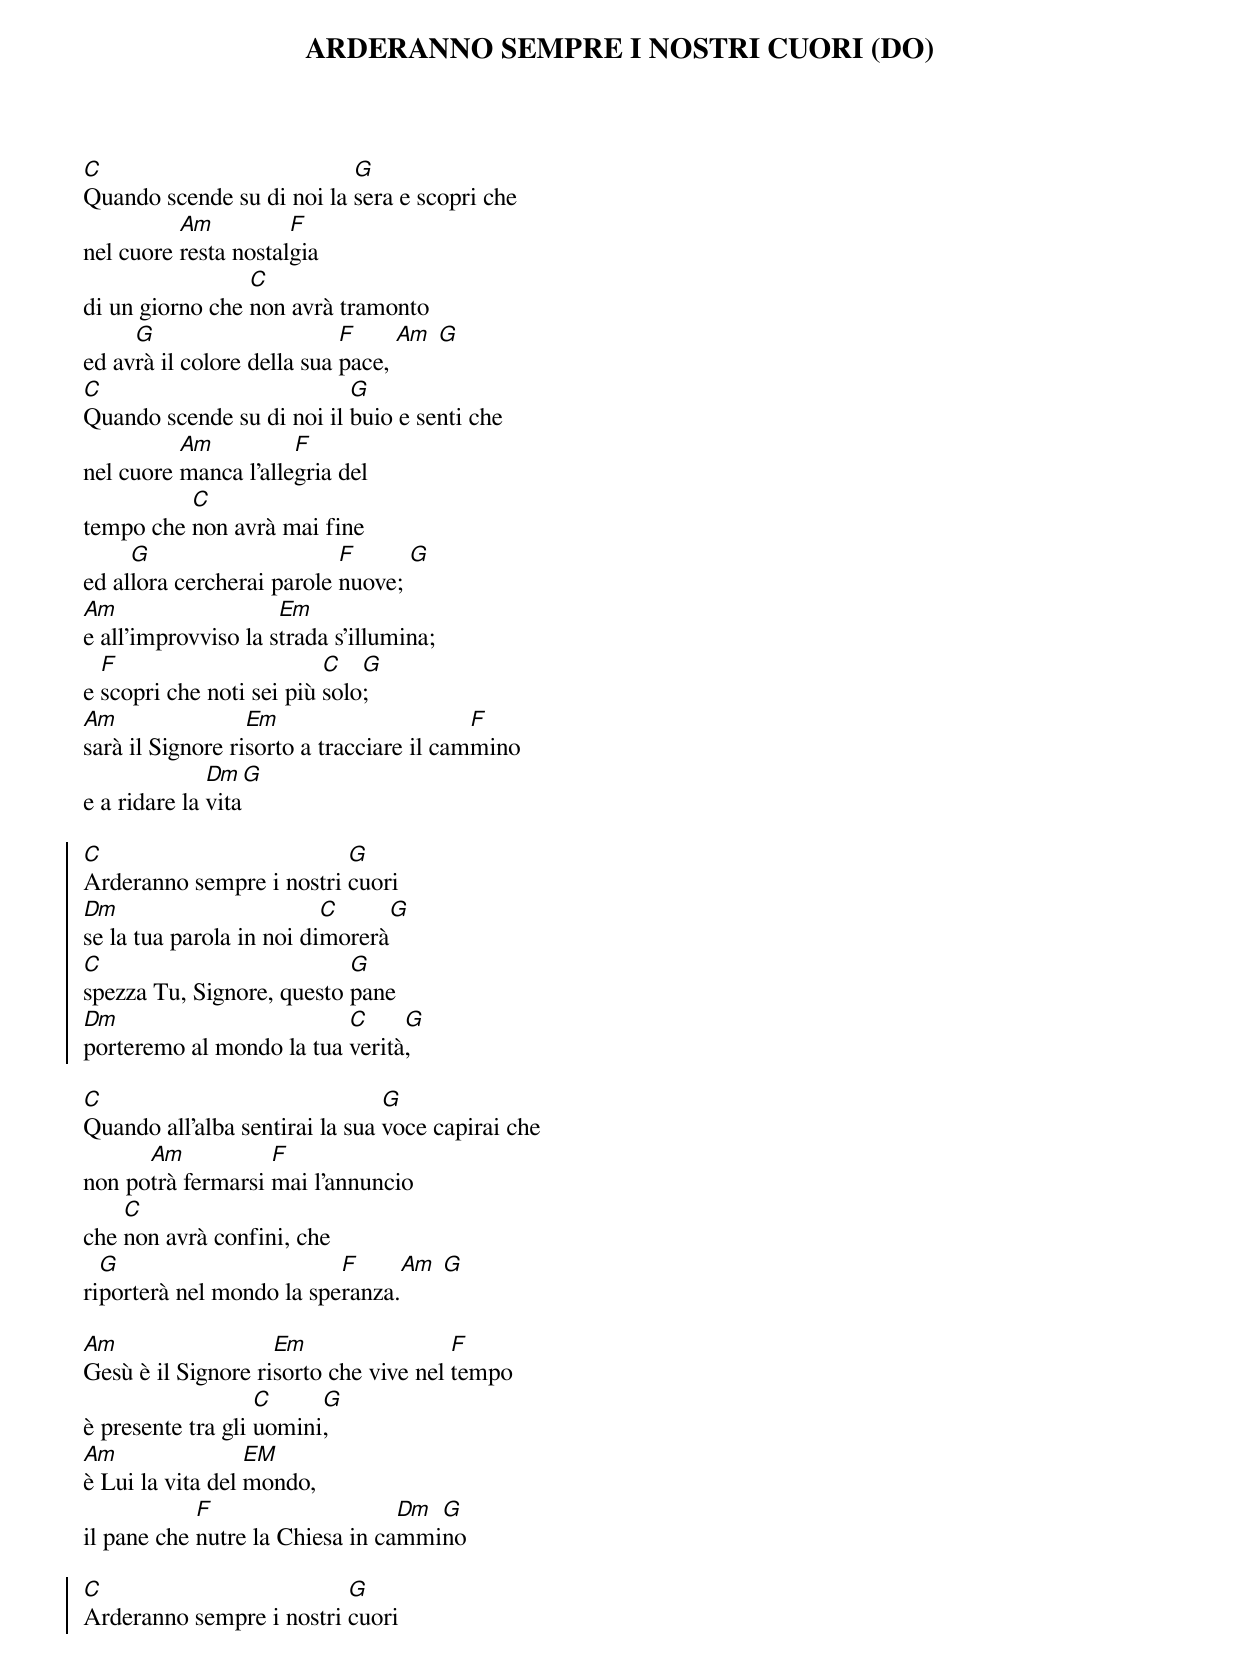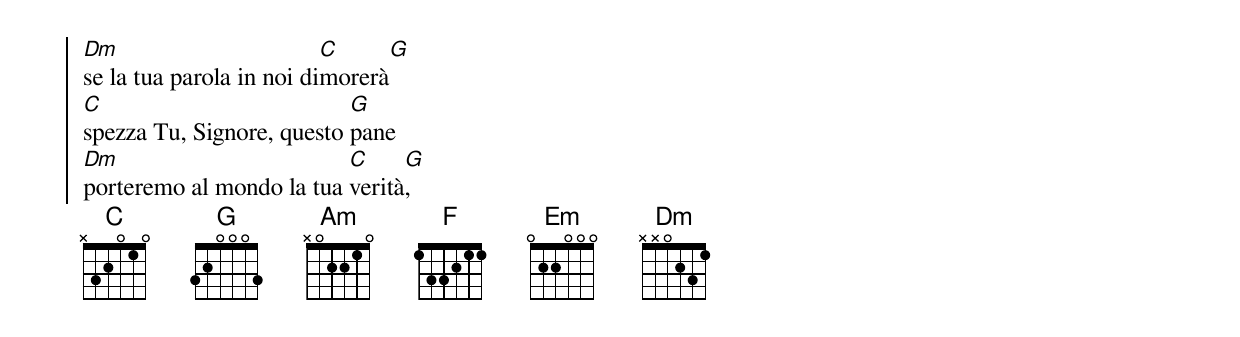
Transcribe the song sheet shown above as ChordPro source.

{title:ARDERANNO SEMPRE I NOSTRI CUORI (DO)}

[C]Quando scende su di noi la [G]sera e scopri che
nel cuore [Am]resta nostal[F]gia
di un giorno che [C]non avrà tramonto
ed av[G]rà il colore della sua [F]pace, [Am] [G]
[C]Quando scende su di noi il [G]buio e senti che
nel cuore [Am]manca l'alle[F]gria del
tempo che [C]non avrà mai fine
ed al[G]lora cercherai parole [F]nuove; [G]
[Am]e all'improvviso la s[Em]trada s’illumina;
e [F]scopri che noti sei più [C]solo[G];
[Am]sarà il Signore ri[Em]sorto a tracciare il cam[F]mino
e a ridare la [Dm]vita[G]

{soc}
[C]Arderanno sempre i nostri [G]cuori
[Dm]se la tua parola in noi di[C]morerà[G]
[C]spezza Tu, Signore, questo [G]pane
[Dm]porteremo al mondo la tua [C]verità[G],
{eoc}

[C]Quando all'alba sentirai la sua [G]voce capirai che
non po[Am]trà fermarsi [F]mai l'annuncio
che [C]non avrà confini, che
ri[G]porterà nel mondo la spe[F]ranza.[Am] [G]

[Am]Gesù è il Signore ri[Em]sorto che vive nel [F]tempo
è presente tra gli [C]uomini[G],
[Am]è Lui la vita del [EM]mondo,
il pane che [F]nutre la Chiesa in ca[Dm]mmi[G]no

{soc}
[C]Arderanno sempre i nostri [G]cuori
[Dm]se la tua parola in noi di[C]morerà[G]
[C]spezza Tu, Signore, questo [G]pane
[Dm]porteremo al mondo la tua [C]verità[G],
{eoc}
